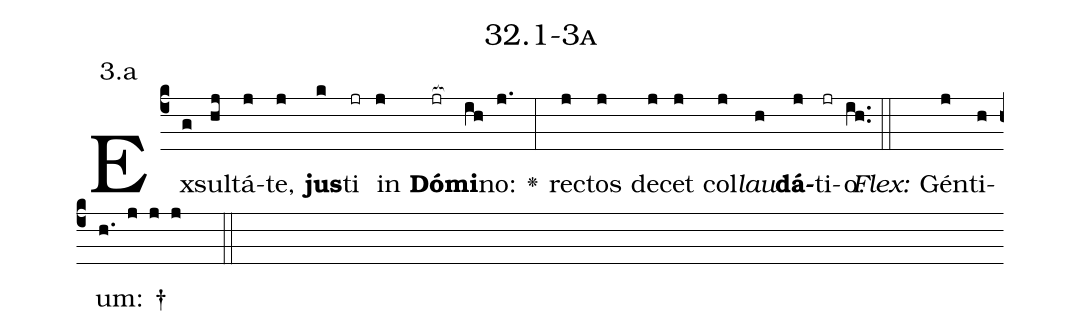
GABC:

name: 32.1-3a;
annotation: 3.a;
%%
(c4)Ex(g)sul(hj)tá(j)te,(j) <b>jus</b>(k)ti(jr) in(j) <b>Dó</b>(jr[ocb:1{])<b>mi</b>(ih[ocb:0}])no:(j.) <v>\greheightstar</v>(:) rec(j)tos(j) de(j)cet(j) col(j)<i>lau</i>(h)<b>dá</b>(j)ti(jr)o.(ih..) (::)
<i>Flex:</i>()  Gén(j)ti(h)um: †(h. j j j  ::)

%E(j) u(j) o(j) u(h) a(j) e.(ih..) (::)
